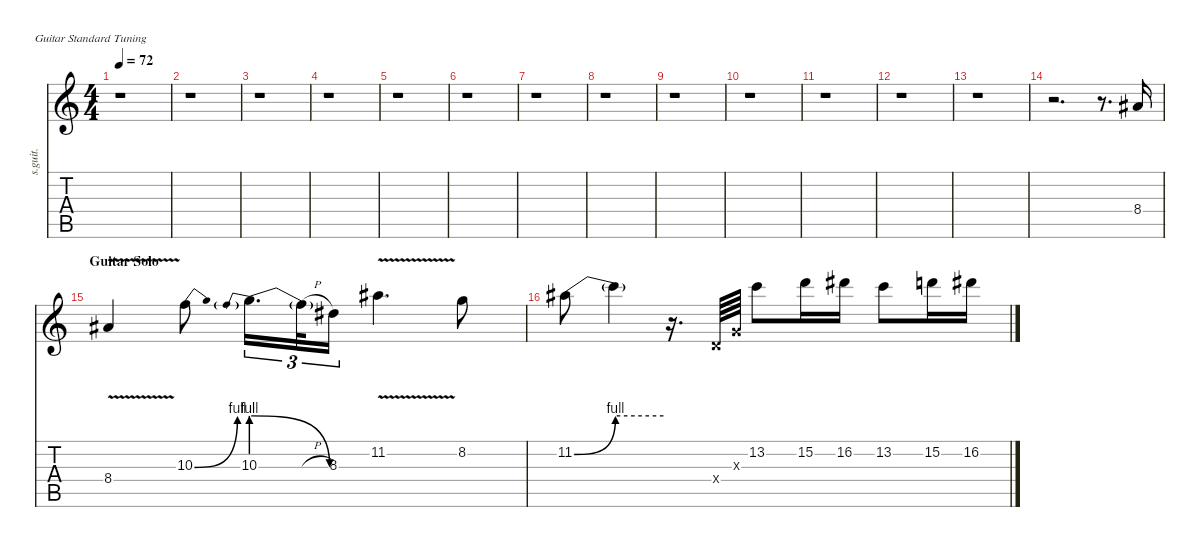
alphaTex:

\defaultSystemsLayout 4
\hideDynamics
\bracketExtendMode nobrackets
\track ("Brian May | Guitar I" "s.guit.") {instrument distortionguitar}
\staff {score tabs}
\tuning (E4 B3 G3 D3 A2 E2)
\ts (4 4)
\tempo 72
\clef g2
\ks c
r.1{dy f} |
r.1 |
r.1 |
r.1 |
r.1 |
r.1 |
r.1 |
r.1 |
r.1 |
r.1 |
r.1 |
r.1 |
r.1 |
r.2{d} r.8{d} 8.4{acc #}.16{lyrics (0 "") lyrics (1 "") lyrics (2 "") lyrics (3 "") lyrics (4 "")} |
\section ("" "Guitar Solo")
8.4{be (hold 0 0 60 0) v acc #}.4{lyrics (0 "") lyrics (1 "") lyrics (2 "") lyrics (3 "") lyrics (4 "")} 10.3{be (bend 0 0 15 4)}.8{lyrics (0 "") lyrics (1 "") lyrics (2 "") lyrics (3 "") lyrics (4 "")} 10.3{be (prebendrelease 0 4 60 0)}.16{d tu (3 2) lyrics (0 "") lyrics (1 "") lyrics (2 "") lyrics (3 "") lyrics (4 "")} 10.3{h t}.32{tu (3 2) lyrics (0 "") lyrics (1 "") lyrics (2 "") lyrics (3 "") lyrics (4 "")} 8.3{acc #}.16{tu (3 2) lyrics (0 "") lyrics (1 "") lyrics (2 "") lyrics (3 "") lyrics (4 "")} 11.2{v acc #}.4{d lyrics (0 "") lyrics (1 "") lyrics (2 "") lyrics (3 "") lyrics (4 "")} 8.2.8{lyrics (0 "") lyrics (1 "") lyrics (2 "") lyrics (3 "") lyrics (4 "")} |
11.2{be (bend 0 0 60 4) acc #}.8{lyrics (0 "") lyrics (1 "") lyrics (2 "") lyrics (3 "") lyrics (4 "")} 11.2{be (hold 0 4 60 4) t}.4{lyrics (0 "") lyrics (1 "") lyrics (2 "") lyrics (3 "") lyrics (4 "")} r.16{d} 0.4{x}.64{lyrics (0 "") lyrics (1 "") lyrics (2 "") lyrics (3 "") lyrics (4 "")} 0.3{x}.64{lyrics (0 "") lyrics (1 "") lyrics (2 "") lyrics (3 "") lyrics (4 "")} 13.2.8{lyrics (0 "") lyrics (1 "") lyrics (2 "") lyrics (3 "") lyrics (4 "")} 15.2.16{lyrics (0 "") lyrics (1 "") lyrics (2 "") lyrics (3 "") lyrics (4 "")} 16.2{acc #}.16{lyrics (0 "") lyrics (1 "") lyrics (2 "") lyrics (3 "") lyrics (4 "")} 13.2.8{lyrics (0 "") lyrics (1 "") lyrics (2 "") lyrics (3 "") lyrics (4 "")} 15.2.16{lyrics (0 "") lyrics (1 "") lyrics (2 "") lyrics (3 "") lyrics (4 "")} 16.2{acc #}.16{lyrics (0 "") lyrics (1 "") lyrics (2 "") lyrics (3 "") lyrics (4 "")}
